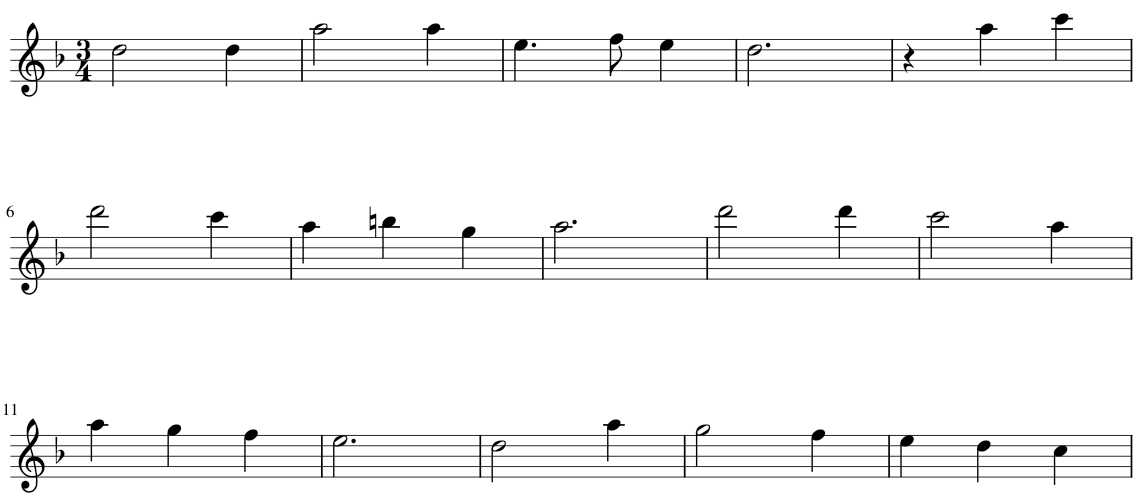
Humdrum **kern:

**kern
*part1
*staff1
*I"Harmonica
*I'Hmca
*clefG2
*k[b-]
*M3/4
=1
2dd\
4dd\
=2
2aa\
4aa\
=3
4.ee\
8ff\
4ee\
=4
2.dd\
=5
4r
4aa\
4ccc\
!!LO:LB:g=z
=6
2ddd\
4ccc\
=7
4aa\
4bbn\
4gg\
=8
2.aa\
=9
2ddd\
4ddd\
=10
2ccc\
4aa\
!!LO:LB:g=z
=11
4aa\
4gg\
4ff\
=12
2.ee\
=13
2dd\
4aa\
=14
2gg\
4ff\
=15
4ee\
4dd\
4cc\
=
*-
